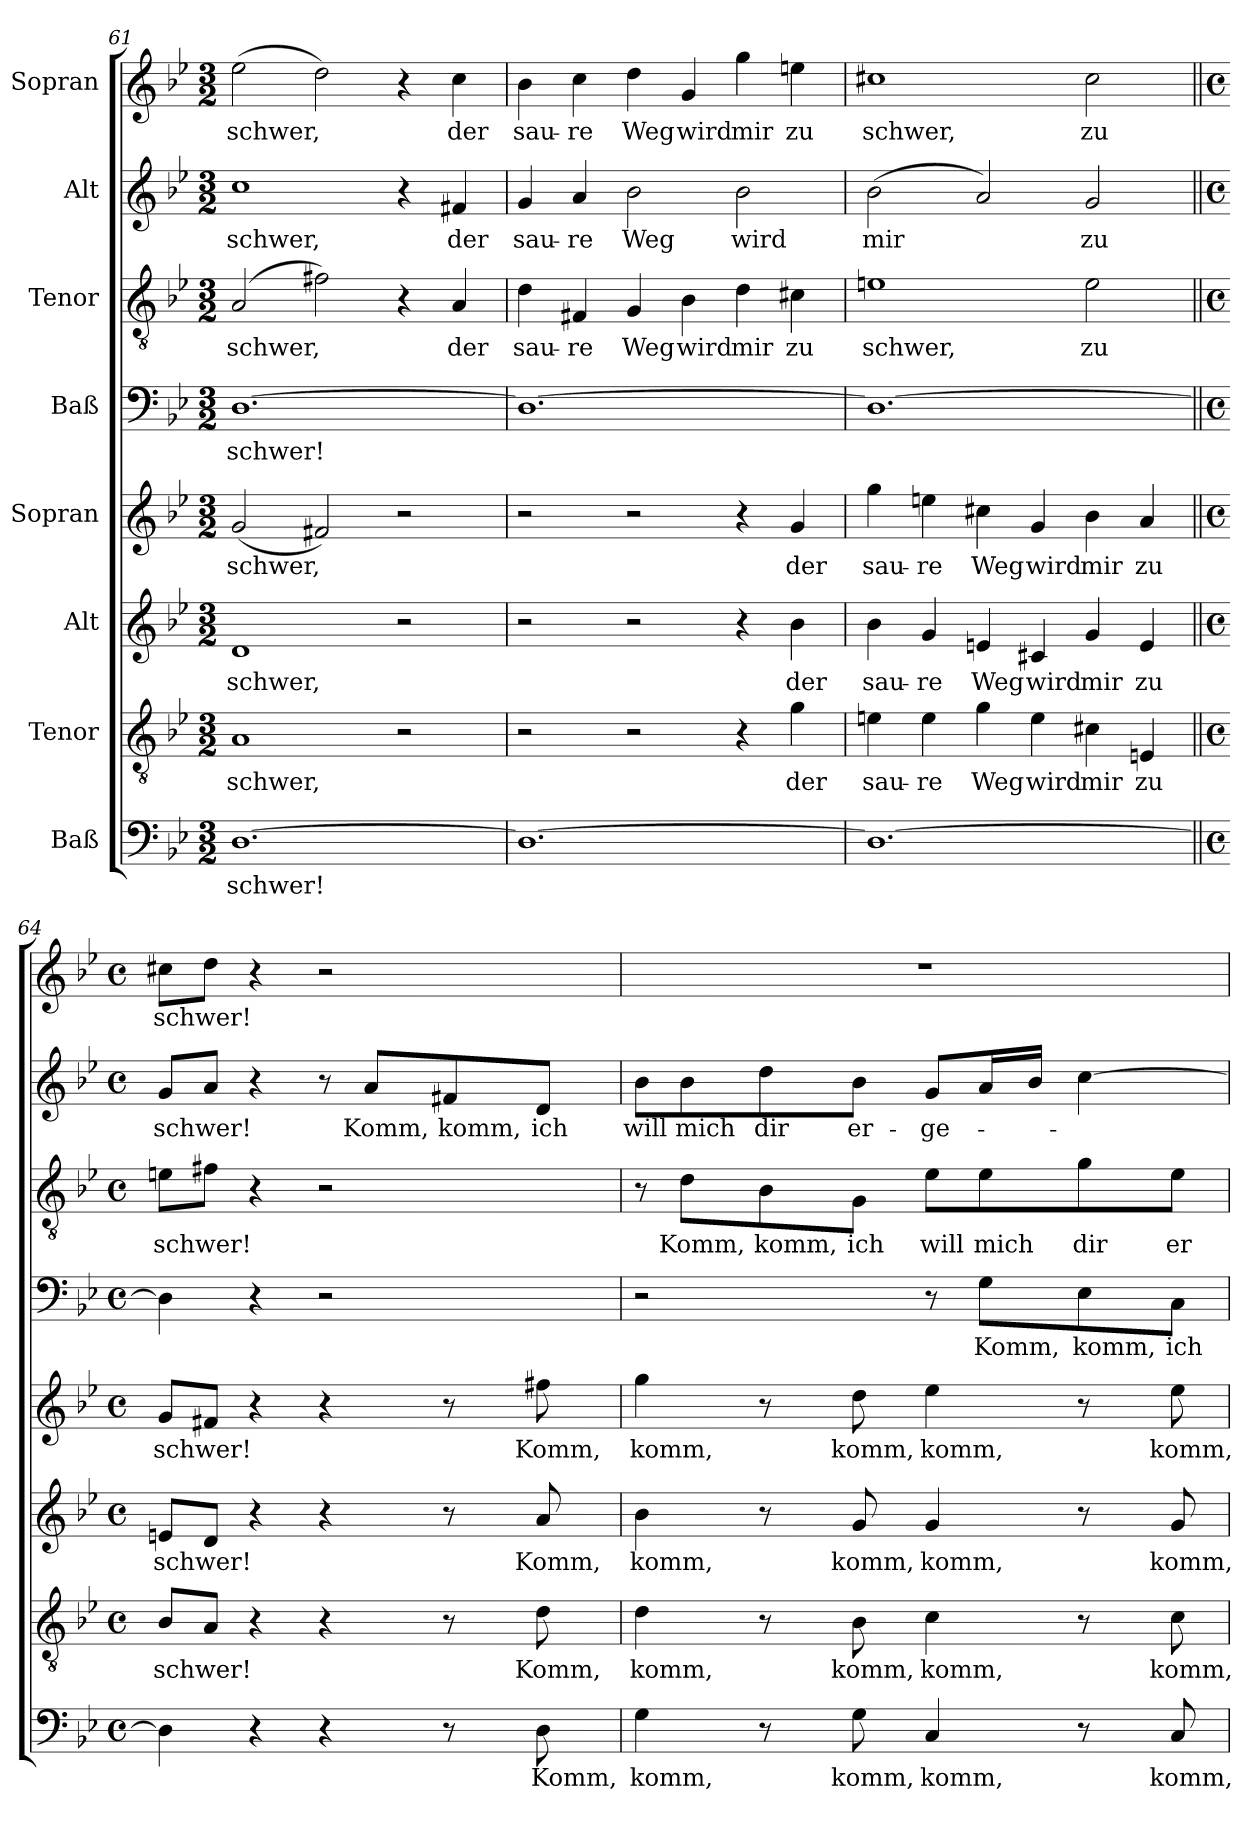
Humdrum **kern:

**kern	**text	**kern	**text	**kern	**text	**kern	**text	**kern	**text	**kern	**text	**kern	**text	**kern	**text
*part8	*part8	*part7	*part7	*part6	*part6	*part5	*part5	*part4	*part4	*part3	*part3	*part2	*part2	*part1	*part1
*staff8	*staff8	*staff7	*staff7	*staff6	*staff6	*staff5	*staff5	*staff4	*staff4	*staff3	*staff3	*staff2	*staff2	*staff1	*staff1
*I"Baß	*	*I"Tenor	*	*I"Alt	*	*I"Sopran	*	*I"Baß	*	*I"Tenor	*	*I"Alt	*	*I"Sopran	*
!!LO:PB:g=z
*clefF4	*	*clefGv2	*	*clefG2	*	*clefG2	*	*clefF4	*	*clefGv2	*	*clefG2	*	*clefG2	*
*k[b-e-]	*	*k[b-e-]	*	*k[b-e-]	*	*k[b-e-]	*	*k[b-e-]	*	*k[b-e-]	*	*k[b-e-]	*	*k[b-e-]	*
*g:	*	*g:	*	*g:	*	*g:	*	*g:	*	*g:	*	*g:	*	*g:	*
*M3/2	*	*M3/2	*	*M3/2	*	*M3/2	*	*M3/2	*	*M3/2	*	*M3/2	*	*M3/2	*
=61	=61	=61	=61	=61	=61	=61	=61	=61	=61	=61	=61	=61	=61	=61	=61
!	!LO:LY:b	!	!LO:LY:b	!	!LO:LY:b	!	!LO:LY:b	!	!LO:LY:b	!	!LO:LY:b	!	!LO:LY:b	!	!LO:LY:b
[1.D	schwer!	1A	schwer,	1d	schwer,	(<2g/	schwer,	[1.D	schwer!	(>2A/	schwer,	1cc	schwer,	(>2ee-\	schwer,
.	.	.	.	.	.	2f#X/)	.	.	.	2f#X\)	.	.	.	2dd\)	.
.	.	2r	.	2r	.	2r	.	.	.	4r	.	4r	.	4r	.
!	!	!	!	!	!	!	!	!	!	!	!LO:LY:b	!	!LO:LY:b	!	!LO:LY:b
.	.	.	.	.	.	.	.	.	.	4A/	der	4f#X/	der	4cc\	der
=62	=62	=62	=62	=62	=62	=62	=62	=62	=62	=62	=62	=62	=62	=62	=62
!	!	!	!	!	!	!	!	!	!	!	!LO:LY:b	!	!LO:LY:b	!	!LO:LY:b
1.D_	.	2r	.	2r	.	2r	.	1.D_	.	4d\	sau-	4g/	sau-	4b-\	sau-
!	!	!	!	!	!	!	!	!	!	!	!LO:LY:b	!	!LO:LY:b	!	!LO:LY:b
.	.	.	.	.	.	.	.	.	.	4F#X/	-re	4a/	-re	4cc\	-re
!	!	!	!	!	!	!	!	!	!	!	!LO:LY:b	!	!LO:LY:b	!	!LO:LY:b
.	.	2r	.	2r	.	2r	.	.	.	4G/	Weg	2b-\	Weg	4dd\	Weg
!	!	!	!	!	!	!	!	!	!	!	!LO:LY:b	!	!	!	!LO:LY:b
.	.	.	.	.	.	.	.	.	.	4B-\	wird	.	.	4g/	wird
!	!	!	!	!	!	!	!	!	!	!	!LO:LY:b	!	!LO:LY:b	!	!LO:LY:b
.	.	4r	.	4r	.	4r	.	.	.	4d\	mir	2b-\	wird	4gg\	mir
!	!	!	!LO:LY:b	!	!LO:LY:b	!	!LO:LY:b	!	!	!	!LO:LY:b	!	!	!	!LO:LY:b
.	.	4g\	der	4b-\	der	4g/	der	.	.	4c#X\	zu	.	.	4een\	zu
=63	=63	=63	=63	=63	=63	=63	=63	=63	=63	=63	=63	=63	=63	=63	=63
!	!	!	!LO:LY:b	!	!LO:LY:b	!	!LO:LY:b	!	!	!	!LO:LY:b	!	!LO:LY:b	!	!LO:LY:b
1.D_	.	4en\	sau-	4b-\	sau-	4gg\	sau-	1.D_	.	1en	schwer,	(>2b-\	mir	1cc#X	schwer,
!	!	!	!LO:LY:b	!	!LO:LY:b	!	!LO:LY:b	!	!	!	!	!	!	!	!
.	.	4e\	-re	4g/	-re	4een\	-re	.	.	.	.	.	.	.	.
!	!	!	!LO:LY:b	!	!LO:LY:b	!	!LO:LY:b	!	!	!	!	!	!	!	!
.	.	4g\	Weg	4en/	Weg	4cc#X\	Weg	.	.	.	.	2a/)	.	.	.
!	!	!	!LO:LY:b	!	!LO:LY:b	!	!LO:LY:b	!	!	!	!	!	!	!	!
.	.	4e\	wird	4c#X/	wird	4g/	wird	.	.	.	.	.	.	.	.
!	!	!	!LO:LY:b	!	!LO:LY:b	!	!LO:LY:b	!	!	!	!LO:LY:b	!	!LO:LY:b	!	!LO:LY:b
.	.	4c#X\	mir	4g/	mir	4b-\	mir	.	.	2e\	zu	2g/	zu	2cc#\	zu
!	!	!	!LO:LY:b	!	!LO:LY:b	!	!LO:LY:b	!	!	!	!	!	!	!	!
.	.	4En/	zu	4e/	zu	4a/	zu	.	.	.	.	.	.	.	.
=64||	=64||	=64||	=64||	=64||	=64||	=64||	=64||	=64||	=64||	=64||	=64||	=64||	=64||	=64||	=64||
*M4/4	*	*M4/4	*	*M4/4	*	*M4/4	*	*M4/4	*	*M4/4	*	*M4/4	*	*M4/4	*
*met(c)	*	*met(c)	*	*met(c)	*	*met(c)	*	*met(c)	*	*met(c)	*	*met(c)	*	*met(c)	*
!	!	!	!LO:LY:b	!	!LO:LY:b	!	!LO:LY:b	!	!	!	!LO:LY:b	!	!LO:LY:b	!	!LO:LY:b
4D\]	.	8B-/L	schwer!	8en/L	schwer!	8g/L	schwer!	4D\]	.	8en\L	schwer!	8g/L	schwer!	8cc#X\L	schwer!
.	.	8A/J	.	8d/J	.	8f#X/J	.	.	.	8f#X\J	.	8a/J	.	8dd\J	.
4r	.	4r	.	4r	.	4r	.	4r	.	4r	.	4r	.	4r	.
4r	.	4r	.	4r	.	4r	.	2r	.	2r	.	8r	.	2r	.
!	!	!	!	!	!	!	!	!	!	!	!	!	!LO:LY:b	!	!
.	.	.	.	.	.	.	.	.	.	.	.	8a/L	Komm,	.	.
!	!	!	!	!	!	!	!	!	!	!	!	!	!LO:LY:b	!	!
8r	.	8r	.	8r	.	8r	.	.	.	.	.	8f#X/	komm,	.	.
!	!LO:LY:b	!	!LO:LY:b	!	!LO:LY:b	!	!LO:LY:b	!	!	!	!	!	!LO:LY:b	!	!
8D\	Komm,	8d\	Komm,	8a/	Komm,	8ff#X\	Komm,	.	.	.	.	8d/J	ich	.	.
!!LO:PB:g=z
=65	=65	=65	=65	=65	=65	=65	=65	=65	=65	=65	=65	=65	=65	=65	=65
!	!LO:LY:b	!	!LO:LY:b	!	!LO:LY:b	!	!LO:LY:b	!	!	!	!	!	!LO:LY:b	!	!
4G\	komm,	4d\	komm,	4b-\	komm,	4gg\	komm,	2r	.	8r	.	8b-\L	will	1r	.
!	!	!	!	!	!	!	!	!	!	!	!LO:LY:b	!	!LO:LY:b	!	!
.	.	.	.	.	.	.	.	.	.	8d\L	Komm,	8b-\	mich	.	.
!	!	!	!	!	!	!	!	!	!	!	!LO:LY:b	!	!LO:LY:b	!	!
8r	.	8r	.	8r	.	8r	.	.	.	8B-\	komm,	8dd\	dir	.	.
!	!LO:LY:b	!	!LO:LY:b	!	!LO:LY:b	!	!LO:LY:b	!	!	!	!LO:LY:b	!	!LO:LY:b	!	!
8G\	komm,	8B-\	komm,	8g/	komm,	8dd\	komm,	.	.	8G\J	ich	8b-\J	er-	.	.
!	!LO:LY:b	!	!LO:LY:b	!	!LO:LY:b	!	!LO:LY:b	!	!	!	!LO:LY:b	!	!LO:LY:b	!	!
4C/	komm,	4c\	komm,	4g/	komm,	4ee-\	komm,	8r	.	8e-\L	will	8g/L	-ge-	.	.
!	!	!	!	!	!	!	!	!	!LO:LY:b	!	!LO:LY:b	!	!	!	!
.	.	.	.	.	.	.	.	8G\L	Komm,	8e-\	mich	16a/L	.	.	.
.	.	.	.	.	.	.	.	.	.	.	.	16b-/JJ	.	.	.
!	!	!	!	!	!	!	!	!	!LO:LY:b	!	!LO:LY:b	!	!	!	!
8r	.	8r	.	8r	.	8r	.	8E-\	komm,	8g\	dir	[4cc\	.	.	.
!	!LO:LY:b	!	!LO:LY:b	!	!LO:LY:b	!	!LO:LY:b	!	!LO:LY:b	!	!LO:LY:b	!	!	!	!
8C/	komm,	8c\	komm,	8g/	komm,	8ee-\	komm,	8C\J	ich	8e-\J	er-	.	.	.	.
=	=	=	=	=	=	=	=	=	=	=	=	=	=	=	=
*-	*-	*-	*-	*-	*-	*-	*-	*-	*-	*-	*-	*-	*-	*-	*-
